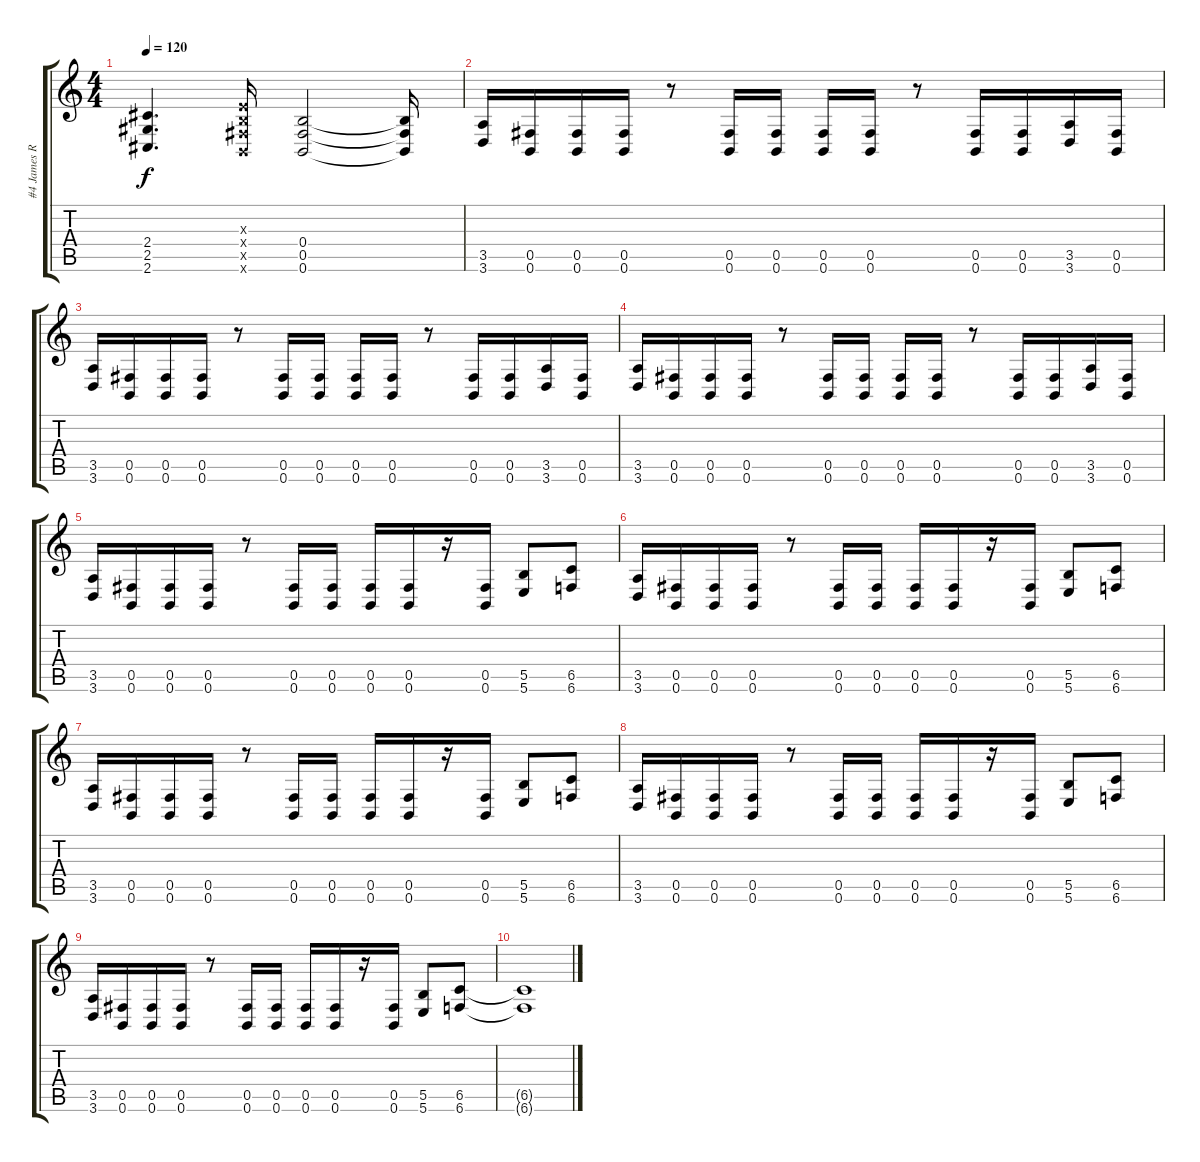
\track ("#4 James Root" "#4 James R") {instrument distortionguitar}
\staff {score tabs}
\tuning (Db4 Ab3 E3 B2 Gb2 B1) {hide}
\ts (4 4)
\tempo 120
\clef g2
\ks c
(2.4{t} 2.5{t} 2.6{t}).4{d dy f} (0.3{x} 0.4{x} 0.5{x} 0.6{x}).16 (0.4 0.5 0.6).2 (0.4{t} 0.5{t} 0.6{t}).16 |
(3.5 3.6).16 (0.5 0.6).16 (0.5 0.6).16 (0.5 0.6).16 r.8 (0.5 0.6).16 (0.5 0.6).16 (0.5 0.6).16 (0.5 0.6).16 r.8 (0.5 0.6).16 (0.5 0.6).16 (3.5 3.6).16 (0.5 0.6).16 |
(3.5 3.6).16 (0.5 0.6).16 (0.5 0.6).16 (0.5 0.6).16 r.8 (0.5 0.6).16 (0.5 0.6).16 (0.5 0.6).16 (0.5 0.6).16 r.8 (0.5 0.6).16 (0.5 0.6).16 (3.5 3.6).16 (0.5 0.6).16 |
(3.5 3.6).16 (0.5 0.6).16 (0.5 0.6).16 (0.5 0.6).16 r.8 (0.5 0.6).16 (0.5 0.6).16 (0.5 0.6).16 (0.5 0.6).16 r.8 (0.5 0.6).16 (0.5 0.6).16 (3.5 3.6).16 (0.5 0.6).16 |
(3.5 3.6).16 (0.5 0.6).16 (0.5 0.6).16 (0.5 0.6).16 r.8 (0.5 0.6).16 (0.5 0.6).16 (0.5 0.6).16 (0.5 0.6).16 r.16 (0.5 0.6).16 (5.5 5.6).8 (6.5 6.6).8 |
(3.5 3.6).16 (0.5 0.6).16 (0.5 0.6).16 (0.5 0.6).16 r.8 (0.5 0.6).16 (0.5 0.6).16 (0.5 0.6).16 (0.5 0.6).16 r.16 (0.5 0.6).16 (5.5 5.6).8 (6.5 6.6).8 |
(3.5 3.6).16 (0.5 0.6).16 (0.5 0.6).16 (0.5 0.6).16 r.8 (0.5 0.6).16 (0.5 0.6).16 (0.5 0.6).16 (0.5 0.6).16 r.16 (0.5 0.6).16 (5.5 5.6).8 (6.5 6.6).8 |
(3.5 3.6).16 (0.5 0.6).16 (0.5 0.6).16 (0.5 0.6).16 r.8 (0.5 0.6).16 (0.5 0.6).16 (0.5 0.6).16 (0.5 0.6).16 r.16 (0.5 0.6).16 (5.5 5.6).8 (6.5 6.6).8 |
(3.5 3.6).16 (0.5 0.6).16 (0.5 0.6).16 (0.5 0.6).16 r.8 (0.5 0.6).16 (0.5 0.6).16 (0.5 0.6).16 (0.5 0.6).16 r.16 (0.5 0.6).16 (5.5 5.6).8 (6.5 6.6).8 |
(6.5{t} 6.6{t}).1
